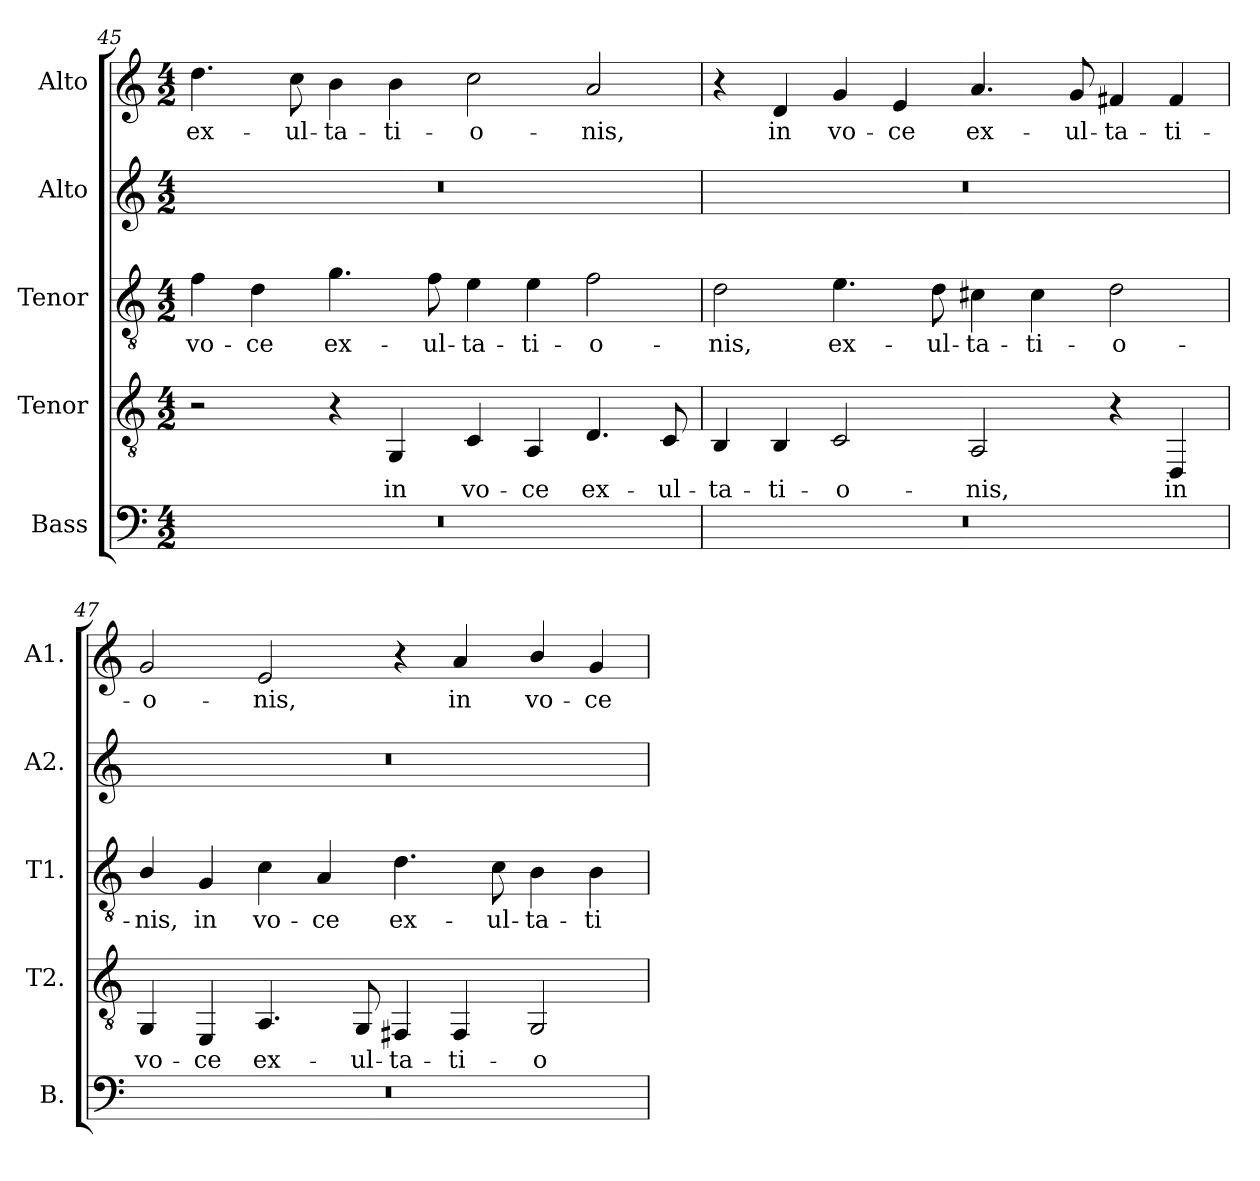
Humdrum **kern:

**kern	**kern	**text	**kern	**text	**kern	**kern	**text
*part5	*part4	*part4	*part3	*part3	*part2	*part1	*part1
*staff5	*staff4	*staff4	*staff3	*staff3	*staff2	*staff1	*staff1
*I"Bass	*I"Tenor	*	*I"Tenor	*	*I"Alto	*I"Alto	*
*I'B.	*I'T2.	*	*I'T1.	*	*I'A2.	*I'A1.	*
*clefF4	*clefGv2	*	*clefGv2	*	*clefG2	*clefG2	*
*	*	*	*ITrd7c12	*	*	*	*
*k[]	*k[]	*	*k[]	*	*k[]	*k[]	*
*C:	*C:	*	*C:	*	*C:	*C:	*
*M4/2	*M4/2	*	*M4/2	*	*M4/2	*M4/2	*
=45	=45	=45	=45	=45	=45	=45	=45
!LO:N:vis=1	!	!	!	!	!	!	!
!	!	!	!	!LO:LY:b:color=#000000	!LO:N:vis=1	!	!
!	!	!	!	!	!	!	!LO:LY:b:color=#000000
0r	2r	.	4Fi\	vo-	0r	4.ddi\	ex-
!	!	!	!	!LO:LY:b:color=#000000	!	!	!
.	.	.	4Di\	-ce	.	.	.
!	!	!	!	!	!	!	!LO:LY:b:color=#000000
.	.	.	.	.	.	8cci\	-ul-
!	!	!	!	!LO:LY:b:color=#000000	!	!	!
!	!	!	!	!	!	!	!LO:LY:b:color=#000000
.	4r	.	4.Gi\	ex-	.	4bi\	-ta-
!	!	!LO:LY:b:color=#000000	!	!	!	!	!
!	!	!	!	!	!	!	!LO:LY:b:color=#000000
.	4GGi/	in	.	.	.	4bi\	-ti-
!	!	!	!	!LO:LY:b:color=#000000	!	!	!
.	.	.	8Fi\	-ul-	.	.	.
!	!	!LO:LY:b:color=#000000	!	!	!	!	!
!	!	!	!	!LO:LY:b:color=#000000	!	!	!
!	!	!	!	!	!	!	!LO:LY:b:color=#000000
.	4Ci/	vo-	4Ei\	-ta-	.	2cci\	-o-
!	!	!LO:LY:b:color=#000000	!	!	!	!	!
!	!	!	!	!LO:LY:b:color=#000000	!	!	!
.	4AAi/	-ce	4Ei\	-ti-	.	.	.
!	!	!LO:LY:b:color=#000000	!	!	!	!	!
!	!	!	!	!LO:LY:b:color=#000000	!	!	!
!	!	!	!	!	!	!	!LO:LY:b:color=#000000
.	4.Di/	ex-	2Fi\	-o-	.	2ai/	-nis,
!	!	!LO:LY:b:color=#000000	!	!	!	!	!
.	8Ci/	-ul-	.	.	.	.	.
=46	=46	=46	=46	=46	=46	=46	=46
!LO:N:vis=1	!	!	!	!	!	!	!
!	!	!LO:LY:b:color=#000000	!	!	!	!	!
!	!	!	!	!LO:LY:b:color=#000000	!LO:N:vis=1	!	!
0r	4BBi/	-ta-	2Di\	-nis,	0r	4r	.
!	!	!LO:LY:b:color=#000000	!	!	!	!	!
!	!	!	!	!	!	!	!LO:LY:b:color=#000000
.	4BBi/	-ti-	.	.	.	4di/	in
!	!	!LO:LY:b:color=#000000	!	!	!	!	!
!	!	!	!	!LO:LY:b:color=#000000	!	!	!
!	!	!	!	!	!	!	!LO:LY:b:color=#000000
.	2Ci/	-o-	4.Ei\	ex-	.	4gi/	vo-
!	!	!	!	!	!	!	!LO:LY:b:color=#000000
.	.	.	.	.	.	4ei/	-ce
!	!	!	!	!LO:LY:b:color=#000000	!	!	!
.	.	.	8Di\	-ul-	.	.	.
!	!	!LO:LY:b:color=#000000	!	!	!	!	!
!	!	!	!	!LO:LY:b:color=#000000	!	!	!
!	!	!	!	!	!	!	!LO:LY:b:color=#000000
.	2AAi/	-nis,	4C#Xi\	-ta-	.	4.ai/	ex-
!	!	!	!	!LO:LY:b:color=#000000	!	!	!
.	.	.	4C#i\	-ti-	.	.	.
!	!	!	!	!	!	!	!LO:LY:b:color=#000000
.	.	.	.	.	.	8gi/	-ul-
!	!	!	!	!LO:LY:b:color=#000000	!	!	!
!	!	!	!	!	!	!	!LO:LY:b:color=#000000
.	4r	.	2Di\	-o-	.	4f#Xi/	-ta-
!	!	!LO:LY:b:color=#000000	!	!	!	!	!
!	!	!	!	!	!	!	!LO:LY:b:color=#000000
.	4DDi/	in	.	.	.	4f#i/	-ti-
!!LO:LB:g=z
=47	=47	=47	=47	=47	=47	=47	=47
!LO:N:vis=1	!	!	!	!	!	!	!
!	!	!LO:LY:b:color=#000000	!	!	!	!	!
!	!	!	!	!LO:LY:b:color=#000000	!LO:N:vis=1	!	!
!	!	!	!	!	!	!	!LO:LY:b:color=#000000
0r	4GGi/	vo-	4BBi/	-nis,	0r	2gi/	-o-
!	!	!LO:LY:b:color=#000000	!	!	!	!	!
!	!	!	!	!LO:LY:b:color=#000000	!	!	!
.	4EEi/	-ce	4GGi/	in	.	.	.
!	!	!LO:LY:b:color=#000000	!	!	!	!	!
!	!	!	!	!LO:LY:b:color=#000000	!	!	!
!	!	!	!	!	!	!	!LO:LY:b:color=#000000
.	4.AAi/	ex-	4Ci\	vo-	.	2ei/	-nis,
!	!	!	!	!LO:LY:b:color=#000000	!	!	!
.	.	.	4AAi/	-ce	.	.	.
!	!	!LO:LY:b:color=#000000	!	!	!	!	!
.	8GGi/	-ul-	.	.	.	.	.
!	!	!LO:LY:b:color=#000000	!	!	!	!	!
!	!	!	!	!LO:LY:b:color=#000000	!	!	!
.	4FF#Xi/	-ta-	4.Di\	ex-	.	4r	.
!	!	!LO:LY:b:color=#000000	!	!	!	!	!
!	!	!	!	!	!	!	!LO:LY:b:color=#000000
.	4FF#i/	-ti-	.	.	.	4ai/	in
!	!	!	!	!LO:LY:b:color=#000000	!	!	!
.	.	.	8Ci\	-ul-	.	.	.
!	!	!LO:LY:b:color=#000000	!	!	!	!	!
!	!	!	!	!LO:LY:b:color=#000000	!	!	!
!	!	!	!	!	!	!	!LO:LY:b:color=#000000
.	2GGi/	-o	4BBi\	-ta-	.	4bi/	vo-
!	!	!	!	!LO:LY:b:color=#000000	!	!	!
!	!	!	!	!	!	!	!LO:LY:b:color=#000000
.	.	.	4BBi\	-ti-	.	4gi/	-ce
=	=	=	=	=	=	=	=
*-	*-	*-	*-	*-	*-	*-	*-
